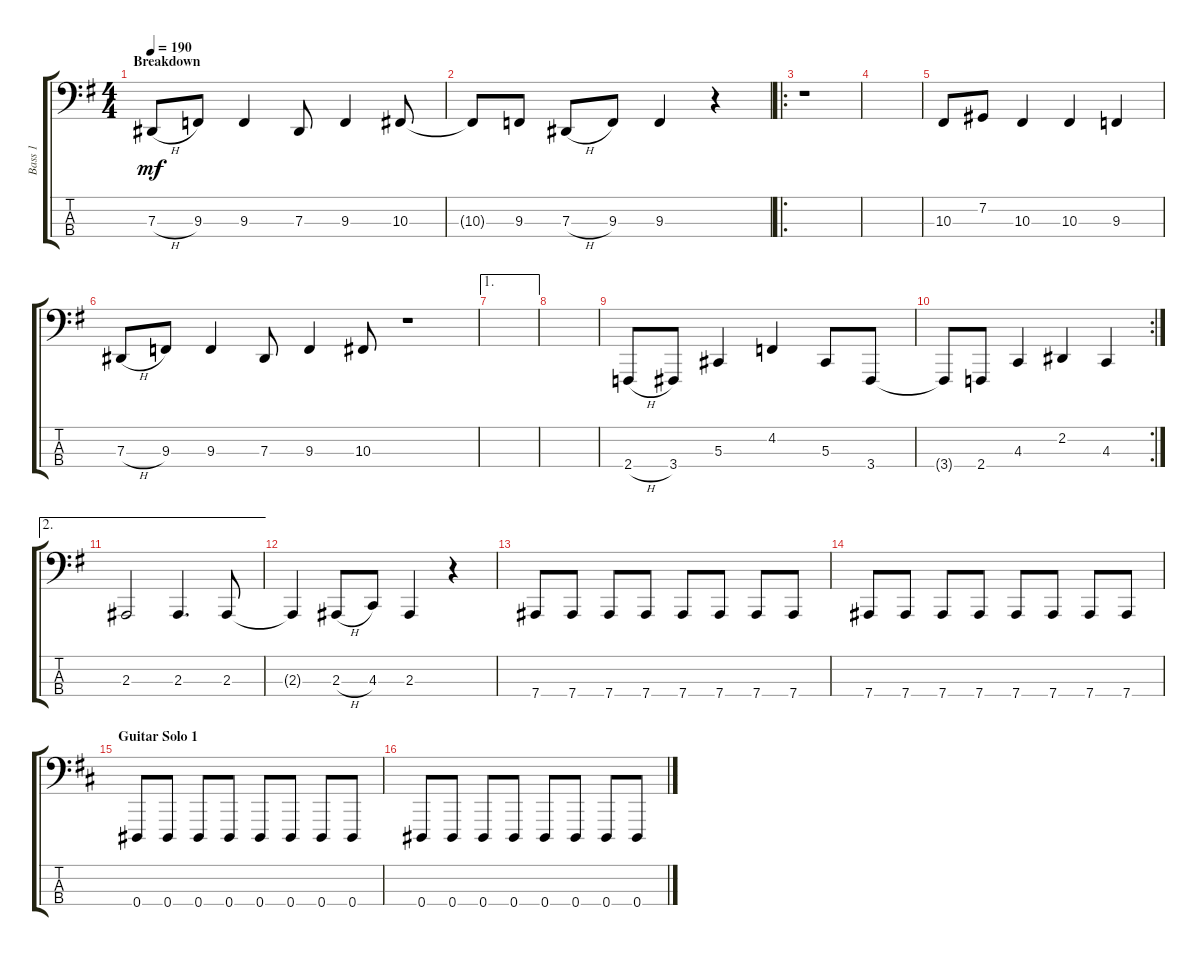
\track ("Bass 1" "Bass 1") {instrument acousticgrandpiano}
\staff {score tabs}
\tuning (Gb2 Db2 Ab1 Eb1) {hide}
\ts (4 4)
\section ("" "Breakdown")
\tempo 190
\clef f4
\ks g
7.3{h}.8{dy mf} 9.3.8 9.3.4 7.3.8 9.3.4 10.3.8 |
10.3{t}.8 9.3.8 7.3{h}.8 9.3.8 9.3.4 r.4 |
\ro
r.1 |
|
10.3.8 7.2.8 10.3.4 10.3.4 9.3.4 |
7.3{h}.8 9.3.8 9.3.4 7.3.8 9.3.4 10.3.8 r.1 |
\ae 1
|
|
2.4{h}.8 3.4.8 5.3.4 4.2.4 5.3.8 3.4.8 |
\rc 2
3.4{t}.8 2.4.8 4.3.4 2.2.4 4.3.4 |
\ae 2
2.3.2 2.3.4{d} 2.3.8 |
2.3{t}.4 2.3{h}.8 4.3.8 2.3.4 r.4 |
7.4.8 7.4.8 7.4.8 7.4.8 7.4.8 7.4.8 7.4.8 7.4.8 |
7.4.8 7.4.8 7.4.8 7.4.8 7.4.8 7.4.8 7.4.8 7.4.8 |
\section ("" "Guitar Solo 1")
\ks d
0.4.8 0.4.8 0.4.8 0.4.8 0.4.8 0.4.8 0.4.8 0.4.8 |
0.4.8 0.4.8 0.4.8 0.4.8 0.4.8 0.4.8 0.4.8 0.4.8
